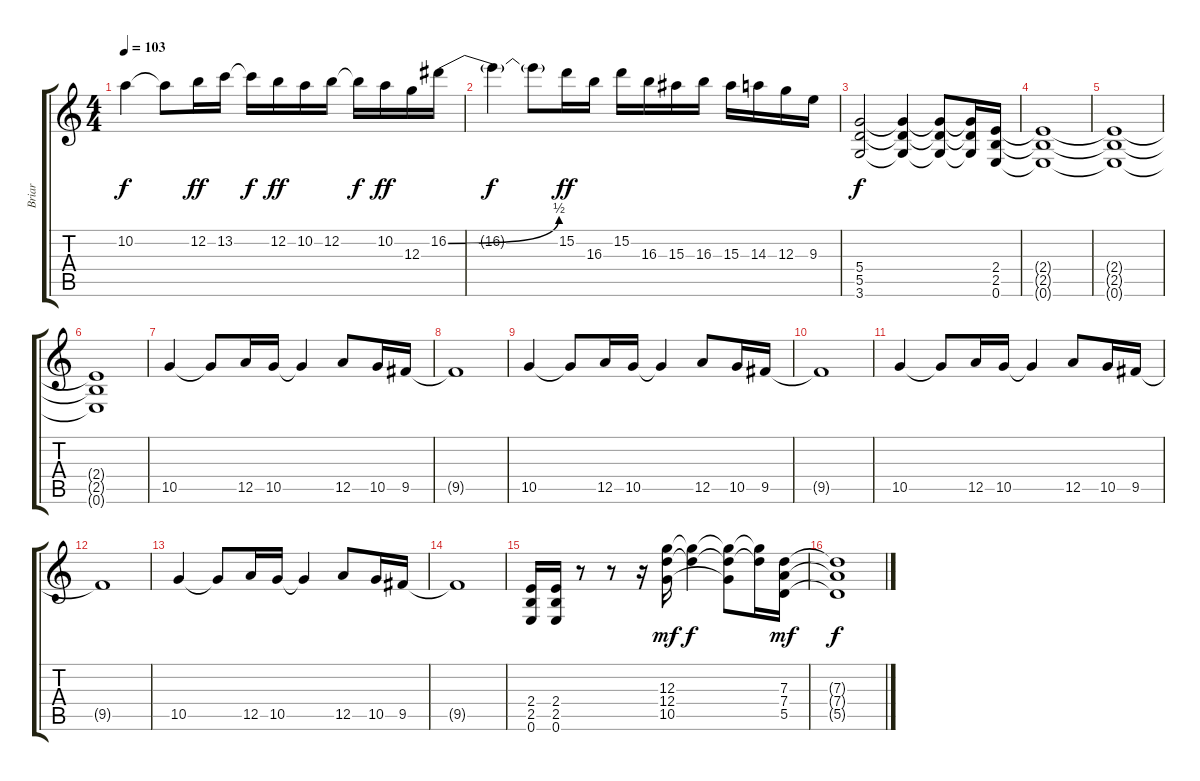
\track ("Briar" "Briar") {instrument distortionguitar}
\staff {score tabs}
\tuning (E4 B3 G3 D3 A2 E2) {hide}
\ts (4 4)
\tempo 103
\clef g2
\ks c
10.2{t}.4{dy f} 10.2{t}.8 12.2.16{dy ff} 13.2.16 13.2{t}.16{dy f} 12.2.16{dy ff} 10.2.16 12.2.16 12.2{t}.16{dy f} 10.2.16{dy ff} 12.3.16 16.2{be (bend 0 0 60 2)}.16 |
16.2{t}.4{dy f} 16.2{t}.8 15.2.16{dy ff} 16.3.16 15.2.16 16.3.16 15.3.16 16.3.16 15.3.16 14.3.16 12.3.16 9.3.16 |
(5.4 5.5 3.6).2{dy f} (5.4{t} 5.5{t} 3.6{t}).4 (5.4{t} 5.5{t} 3.6{t}).8 (5.4{t} 5.5{t} 3.6{t}).16 (2.4 2.5 0.6).16 |
(2.4{t} 2.5{t} 0.6{t}).1 |
(2.4{t} 2.5{t} 0.6{t}).1 |
(2.4{t} 2.5{t} 0.6{t}).1 |
10.5.4 10.5{t}.8 12.5.16 10.5.16 10.5{t}.4 12.5.8 10.5.16 9.5.16 |
9.5{t}.1 |
10.5.4 10.5{t}.8 12.5.16 10.5.16 10.5{t}.4 12.5.8 10.5.16 9.5.16 |
9.5{t}.1 |
10.5.4 10.5{t}.8 12.5.16 10.5.16 10.5{t}.4 12.5.8 10.5.16 9.5.16 |
9.5{t}.1 |
10.5.4 10.5{t}.8 12.5.16 10.5.16 10.5{t}.4 12.5.8 10.5.16 9.5.16 |
9.5{t}.1 |
(2.4 2.5 0.6).16 (2.4 2.5 0.6).16 r.8 r.8 r.16 (12.3 12.4 10.5).16{dy mf} (12.3{t} 12.4{t}).4{dy f} (12.3{t} 12.4{t} 10.5{t}).8 (12.3{t} 12.4{t}).16 (7.3 7.4 5.5).16{dy mf} |
(7.3{t} 7.4{t} 5.5{t}).1{dy f}
